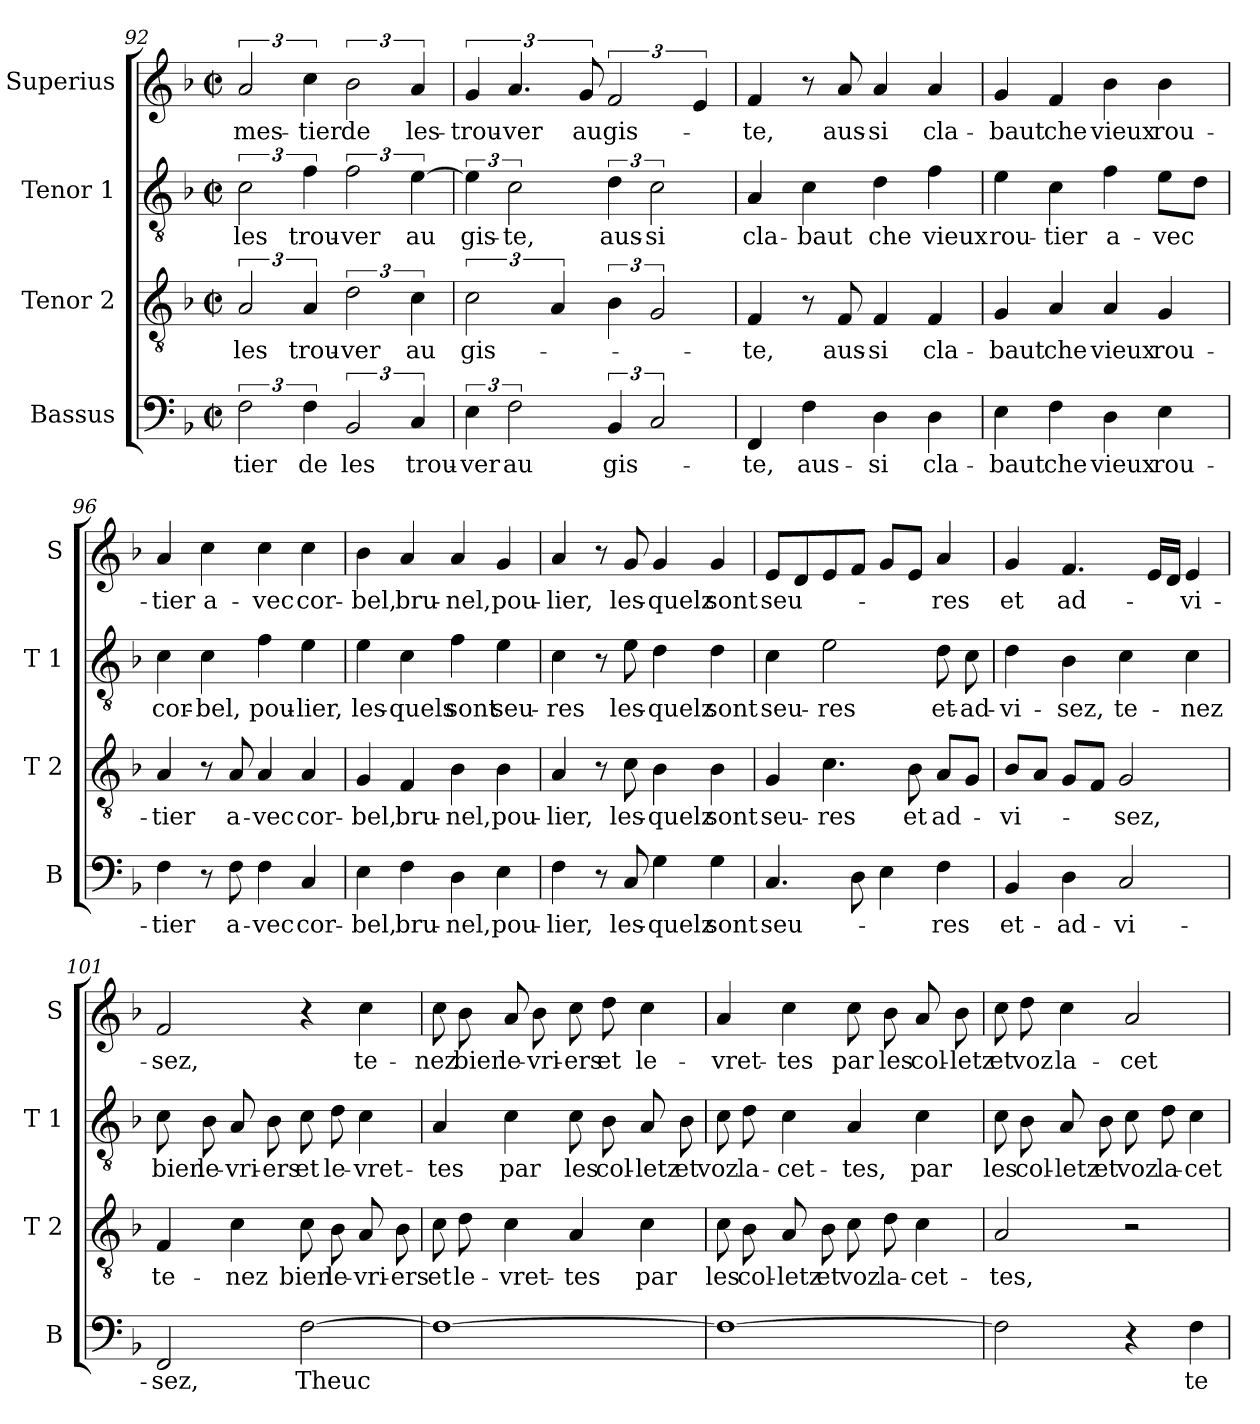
**kern	**text	**kern	**text	**kern	**text	**kern	**text
*part4	*part4	*part3	*part3	*part2	*part2	*part1	*part1
*staff4	*staff4	*staff3	*staff3	*staff2	*staff2	*staff1	*staff1
*I"Bassus	*	*I"Tenor 2	*	*I"Tenor 1	*	*I"Superius	*
*I'B	*	*I'T 2	*	*I'T 1	*	*I'S	*
*clefF4	*	*clefGv2	*	*clefGv2	*	*clefG2	*
*k[b-]	*	*k[b-]	*	*k[b-]	*	*k[b-]	*
*F:	*	*F:	*	*F:	*	*F:	*
*M2/2	*	*M2/2	*	*M2/2	*	*M2/2	*
*met(c|)	*	*met(c|)	*	*met(c|)	*	*met(c|)	*
=92	=92	=92	=92	=92	=92	=92	=92
!	!LO:LY:b	!	!LO:LY:b	!	!LO:LY:b	!	!LO:LY:b
3F\	-tier	3A/	les	3c\	les	3a/	mes-
!	!LO:LY:b	!	!LO:LY:b	!	!LO:LY:b	!	!LO:LY:b
6F\	de	6A/	trou-	6f\	trou-	6cc\	-tier
!	!LO:LY:b	!	!LO:LY:b	!	!LO:LY:b	!	!LO:LY:b
3BB-/	les	3d\	-ver	3f\	-ver	3b-\	de
!	!LO:LY:b	!	!LO:LY:b	!	!LO:LY:b	!	!LO:LY:b
6C/	trou-	6c\	au	[6e\	au	6a/	les-
!!LO:LB:g=z
=93	=93	=93	=93	=93	=93	=93	=93
!	!LO:LY:b	!	!LO:LY:b	!	!LO:LY:b	!	!LO:LY:b
6E\	-ver	3c\	gis-	6e\]	gis-	6g/	-trou-
!	!LO:LY:b	!	!	!	!LO:LY:b	!	!LO:LY:b
3F\	au	.	.	3c\	-te,	6.a/	-ver
.	.	6A/	.	.	.	.	.
!	!	!	!	!	!	!	!LO:LY:b
.	.	.	.	.	.	12g/	au
!	!LO:LY:b	!	!	!	!LO:LY:b	!	!LO:LY:b
6BB-/	gis-	6B-\	.	6d\	aus-	3f/	gis-
!	!	!	!	!	!LO:LY:b	!	!
3C/	.	3G/	.	3c\	-si	.	.
.	.	.	.	.	.	6e/	.
=94	=94	=94	=94	=94	=94	=94	=94
!	!LO:LY:b	!	!LO:LY:b	!	!LO:LY:b	!	!LO:LY:b
4FF/	-te,	4F/	-te,	4A/	cla-	4f/	-te,
!	!LO:LY:b	!	!	!	!LO:LY:b	!	!
4F\	aus-	8r	.	4c\	-baut	8r	.
!	!	!	!LO:LY:b	!	!	!	!LO:LY:b
.	.	8F/	aus-	.	.	8a/	aus-
!	!LO:LY:b	!	!LO:LY:b	!	!LO:LY:b	!	!LO:LY:b
4D\	-si	4F/	-si	4d\	che	4a/	-si
!	!LO:LY:b	!	!LO:LY:b	!	!LO:LY:b	!	!LO:LY:b
4D\	cla-	4F/	cla-	4f\	vieux	4a/	cla-
=95	=95	=95	=95	=95	=95	=95	=95
!	!LO:LY:b	!	!LO:LY:b	!	!LO:LY:b	!	!LO:LY:b
4E\	-baut	4G/	-baut	4e\	rou-	4g/	-baut
!	!LO:LY:b	!	!LO:LY:b	!	!LO:LY:b	!	!LO:LY:b
4F\	che	4A/	che	4c\	-tier	4f/	che
!	!LO:LY:b	!	!LO:LY:b	!	!LO:LY:b	!	!LO:LY:b
4D\	vieux	4A/	vieux	4f\	a-	4b-\	vieux
!	!LO:LY:b	!	!LO:LY:b	!	!LO:LY:b	!	!LO:LY:b
4E\	rou-	4G/	rou-	8e\L	-vec	4b-\	rou-
.	.	.	.	8d\J	.	.	.
=96	=96	=96	=96	=96	=96	=96	=96
!	!LO:LY:b	!	!LO:LY:b	!	!LO:LY:b	!	!LO:LY:b
4F\	-tier	4A/	-tier	4c\	cor-	4a/	-tier
!	!	!	!	!	!LO:LY:b	!	!LO:LY:b
8r	.	8r	.	4c\	-bel,	4cc\	a-
!	!LO:LY:b	!	!LO:LY:b	!	!	!	!
8F\	a-	8A/	a-	.	.	.	.
!	!LO:LY:b	!	!LO:LY:b	!	!LO:LY:b	!	!LO:LY:b
4F\	-vec	4A/	-vec	4f\	pou-	4cc\	-vec
!	!LO:LY:b	!	!LO:LY:b	!	!LO:LY:b	!	!LO:LY:b
4C/	cor-	4A/	cor-	4e\	-lier,	4cc\	cor-
!!LO:LB:g=z
=97	=97	=97	=97	=97	=97	=97	=97
!	!LO:LY:b	!	!LO:LY:b	!	!LO:LY:b	!	!LO:LY:b
4E\	-bel,	4G/	-bel,	4e\	les-	4b-\	-bel,
!	!LO:LY:b	!	!LO:LY:b	!	!LO:LY:b	!	!LO:LY:b
4F\	bru-	4F/	bru-	4c\	-quels	4a/	bru-
!	!LO:LY:b	!	!LO:LY:b	!	!LO:LY:b	!	!LO:LY:b
4D\	-nel,	4B-\	-nel,	4f\	sont	4a/	-nel,
!	!LO:LY:b	!	!LO:LY:b	!	!LO:LY:b	!	!LO:LY:b
4E\	pou-	4B-\	pou-	4e\	seu-	4g/	pou-
=98	=98	=98	=98	=98	=98	=98	=98
!	!LO:LY:b	!	!LO:LY:b	!	!LO:LY:b	!	!LO:LY:b
4F\	-lier,	4A/	-lier,	4c\	-res	4a/	-lier,
8r	.	8r	.	8r	.	8r	.
!	!LO:LY:b	!	!LO:LY:b	!	!LO:LY:b	!	!LO:LY:b
8C/	les-	8c\	les-	8e\	les-	8g/	les-
!	!LO:LY:b	!	!LO:LY:b	!	!LO:LY:b	!	!LO:LY:b
4G\	-quelz	4B-\	-quelz	4d\	-quelz	4g/	-quelz
!	!LO:LY:b	!	!LO:LY:b	!	!LO:LY:b	!	!LO:LY:b
4G\	sont	4B-\	sont	4d\	sont	4g/	sont
=99	=99	=99	=99	=99	=99	=99	=99
!	!LO:LY:b	!	!LO:LY:b	!	!LO:LY:b	!	!LO:LY:b
4.C/	seu-	4G/	seu-	4c\	seu-	8e/L	seu-
.	.	.	.	.	.	8d/	.
!	!	!	!LO:LY:b	!	!LO:LY:b	!	!
.	.	4.c\	-res	2e\	-res	8e/	.
8D\	.	.	.	.	.	8f/J	.
4E\	.	.	.	.	.	8g/L	.
!	!	!	!LO:LY:b	!	!	!	!
.	.	8B-\	et	.	.	8e/J	.
!	!LO:LY:b	!	!LO:LY:b	!	!LO:LY:b	!	!LO:LY:b
4F\	-res	8A/L	ad-	8d\	et-	4a/	-res
!	!	!	!	!	!LO:LY:b	!	!
.	.	8G/J	.	8c\	-ad-	.	.
=100	=100	=100	=100	=100	=100	=100	=100
!	!LO:LY:b	!	!LO:LY:b	!	!LO:LY:b	!	!LO:LY:b
4BB-/	et-	8B-/L	-vi-	4d\	-vi-	4g/	et
.	.	8A/J	.	.	.	.	.
!	!LO:LY:b	!	!	!	!LO:LY:b	!	!LO:LY:b
4D\	-ad-	8G/L	.	4B-\	-sez,	4.f/	ad-
.	.	8F/J	.	.	.	.	.
!	!LO:LY:b	!	!LO:LY:b	!	!LO:LY:b	!	!
2C/	-vi-	2G/	-sez,	4c\	te-	.	.
.	.	.	.	.	.	16e/LL	.
.	.	.	.	.	.	16d/JJ	.
!	!	!	!	!	!LO:LY:b	!	!LO:LY:b
.	.	.	.	4c\	-nez	4e/	-vi-
!!LO:LB:g=z
=101	=101	=101	=101	=101	=101	=101	=101
!	!LO:LY:b	!	!LO:LY:b	!	!LO:LY:b	!	!LO:LY:b
2FF/	-sez,	4F/	te-	8c\	bien	2f/	-sez,
!	!	!	!	!	!LO:LY:b	!	!
.	.	.	.	8B-\	le-	.	.
!	!	!	!LO:LY:b	!	!LO:LY:b	!	!
.	.	4c\	-nez	8A/	-vri-	.	.
!	!	!	!	!	!LO:LY:b	!	!
.	.	.	.	8B-\	-ers	.	.
!	!LO:LY:b	!	!LO:LY:b	!	!LO:LY:b	!	!
[2F\	Theuc	8c\	bien	8c\	et	4r	.
!	!	!	!LO:LY:b	!	!LO:LY:b	!	!
.	.	8B-\	le-	8d\	le-	.	.
!	!	!	!LO:LY:b	!	!LO:LY:b	!	!LO:LY:b
.	.	8A/	-vri-	4c\	-vret-	4cc\	te-
!	!	!	!LO:LY:b	!	!	!	!
.	.	8B-\	-ers	.	.	.	.
=102	=102	=102	=102	=102	=102	=102	=102
!	!	!	!LO:LY:b	!	!LO:LY:b	!	!LO:LY:b
1F_	.	8c\	et	4A/	-tes	8cc\	-nez
!	!	!	!LO:LY:b	!	!	!	!LO:LY:b
.	.	8d\	le-	.	.	8b-\	bien
!	!	!	!LO:LY:b	!	!LO:LY:b	!	!LO:LY:b
.	.	4c\	-vret-	4c\	par	8a/	le-
!	!	!	!	!	!	!	!LO:LY:b
.	.	.	.	.	.	8b-\	-vri-
!	!	!	!LO:LY:b	!	!LO:LY:b	!	!LO:LY:b
.	.	4A/	-tes	8c\	les	8cc\	-ers
!	!	!	!	!	!LO:LY:b	!	!LO:LY:b
.	.	.	.	8B-\	col-	8dd\	et
!	!	!	!LO:LY:b	!	!LO:LY:b	!	!LO:LY:b
.	.	4c\	par	8A/	-letz	4cc\	le-
!	!	!	!	!	!LO:LY:b	!	!
.	.	.	.	8B-\	et	.	.
=103	=103	=103	=103	=103	=103	=103	=103
!	!	!	!LO:LY:b	!	!LO:LY:b	!	!LO:LY:b
1F_	.	8c\	les	8c\	voz	4a/	-vret-
!	!	!	!LO:LY:b	!	!LO:LY:b	!	!
.	.	8B-\	col-	8d\	la-	.	.
!	!	!	!LO:LY:b	!	!LO:LY:b	!	!LO:LY:b
.	.	8A/	-letz	4c\	-cet-	4cc\	-tes
!	!	!	!LO:LY:b	!	!	!	!
.	.	8B-\	et	.	.	.	.
!	!	!	!LO:LY:b	!	!LO:LY:b	!	!LO:LY:b
.	.	8c\	voz	4A/	-tes,	8cc\	par
!	!	!	!LO:LY:b	!	!	!	!LO:LY:b
.	.	8d\	la-	.	.	8b-\	les
!	!	!	!LO:LY:b	!	!LO:LY:b	!	!LO:LY:b
.	.	4c\	-cet-	4c\	par	8a/	col-
!	!	!	!	!	!	!	!LO:LY:b
.	.	.	.	.	.	8b-\	-letz
=104	=104	=104	=104	=104	=104	=104	=104
!	!	!	!LO:LY:b	!	!LO:LY:b	!	!LO:LY:b
2F\]	.	2A/	-tes,	8c\	les	8cc\	et
!	!	!	!	!	!LO:LY:b	!	!LO:LY:b
.	.	.	.	8B-\	col-	8dd\	voz
!	!	!	!	!	!LO:LY:b	!	!LO:LY:b
.	.	.	.	8A/	-letz	4cc\	la-
!	!	!	!	!	!LO:LY:b	!	!
.	.	.	.	8B-\	et	.	.
!	!	!	!	!	!LO:LY:b	!	!LO:LY:b
4r	.	2r	.	8c\	voz	2a/	-cet-
!	!	!	!	!	!LO:LY:b	!	!
.	.	.	.	8d\	la-	.	.
!	!LO:LY:b	!	!	!	!LO:LY:b	!	!
4F\	te-	.	.	4c\	-cet-	.	.
=	=	=	=	=	=	=	=
*-	*-	*-	*-	*-	*-	*-	*-
